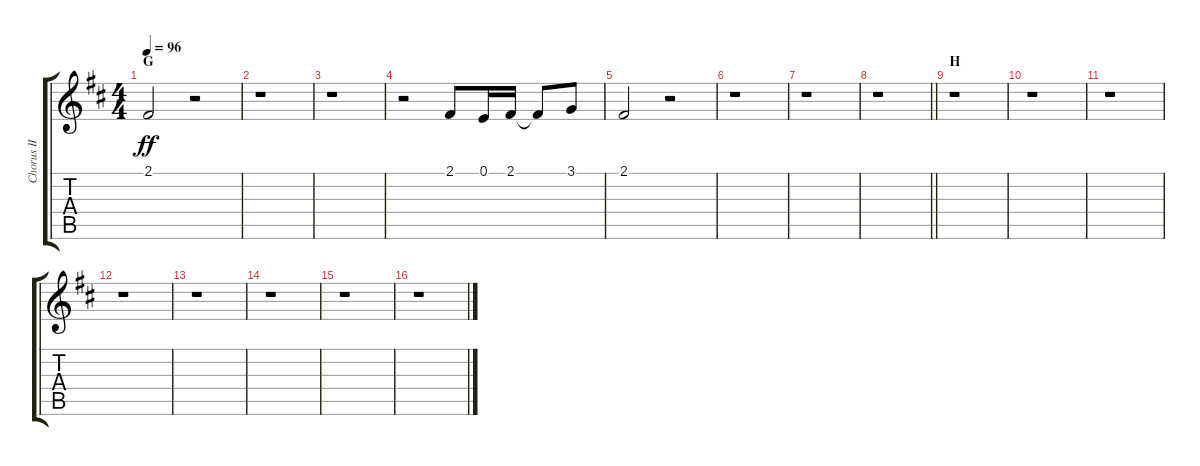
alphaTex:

\track ("Chorus II" "Chorus II") {instrument voiceoohs}
\staff {score tabs}
\tuning (E4 B3 G3 D3 A2 E2) {hide}
\ts (4 4)
\section ("" "G")
\tempo 96
\clef g2
\ks d
2.1.2{dy ff} r.2 |
r.1 |
r.1 |
r.2 2.1.8 0.1.16 2.1.16 2.1{t}.8 3.1.8 |
2.1.2 r.2 |
r.1 |
r.1 |
\barLineRight lightlight
r.1 |
\section ("" "H")
r.1 |
r.1 |
r.1 |
r.1 |
r.1 |
r.1 |
r.1 |
r.1
